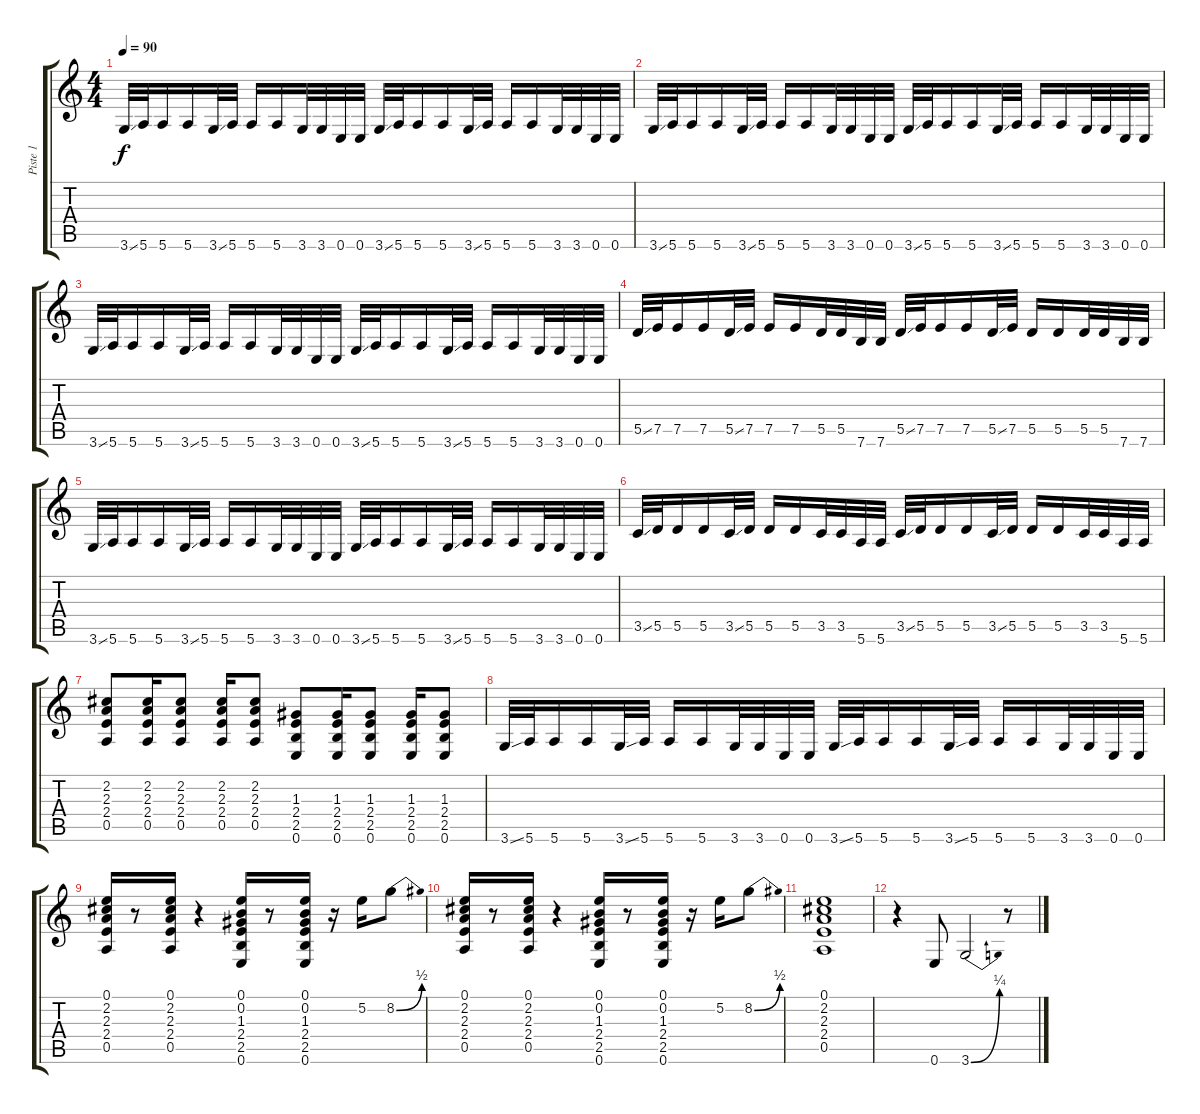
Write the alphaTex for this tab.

\track ("Piste 1" "Piste 1") {instrument electricguitarclean}
\staff {score tabs}
\tuning (E4 B3 G3 D3 A2 E2) {hide}
\ts (4 4)
\tempo 90
\clef g2
\ks c
3.6{ss}.32{dy f} 5.6.32 5.6.16 5.6.16 3.6{ss}.32 5.6.32 5.6.16 5.6.16 3.6.32 3.6.32 0.6.32 0.6.32 3.6{ss}.32 5.6.32 5.6.16 5.6.16 3.6{ss}.32 5.6.32 5.6.16 5.6.16 3.6.32 3.6.32 0.6.32 0.6.32 |
3.6{ss}.32 5.6.32 5.6.16 5.6.16 3.6{ss}.32 5.6.32 5.6.16 5.6.16 3.6.32 3.6.32 0.6.32 0.6.32 3.6{ss}.32 5.6.32 5.6.16 5.6.16 3.6{ss}.32 5.6.32 5.6.16 5.6.16 3.6.32 3.6.32 0.6.32 0.6.32 |
3.6{ss}.32 5.6.32 5.6.16 5.6.16 3.6{ss}.32 5.6.32 5.6.16 5.6.16 3.6.32 3.6.32 0.6.32 0.6.32 3.6{ss}.32 5.6.32 5.6.16 5.6.16 3.6{ss}.32 5.6.32 5.6.16 5.6.16 3.6.32 3.6.32 0.6.32 0.6.32 |
5.5{ss}.32 7.5.32 7.5.16 7.5.16 5.5{ss}.32 7.5.32 7.5.16 7.5.16 5.5.32 5.5.32 7.6.32 7.6.32 5.5{ss}.32 7.5.32 7.5.16 7.5.16 5.5{ss}.32 7.5.32 5.5.16 5.5.16 5.5.32 5.5.32 7.6.32 7.6.32 |
3.6{ss}.32 5.6.32 5.6.16 5.6.16 3.6{ss}.32 5.6.32 5.6.16 5.6.16 3.6.32 3.6.32 0.6.32 0.6.32 3.6{ss}.32 5.6.32 5.6.16 5.6.16 3.6{ss}.32 5.6.32 5.6.16 5.6.16 3.6.32 3.6.32 0.6.32 0.6.32 |
3.5{ss}.32 5.5.32 5.5.16 5.5.16 3.5{ss}.32 5.5.32 5.5.16 5.5.16 3.5.32 3.5.32 5.6.32 5.6.32 3.5{ss}.32 5.5.32 5.5.16 5.5.16 3.5{ss}.32 5.5.32 5.5.16 5.5.16 3.5.32 3.5.32 5.6.32 5.6.32 |
(2.2 2.3 2.4 0.5).8 (2.2 2.3 2.4 0.5).16 (2.2 2.3 2.4 0.5).8 (2.2 2.3 2.4 0.5).16 (2.2 2.3 2.4 0.5).8 (1.3 2.4 2.5 0.6).8 (1.3 2.4 2.5 0.6).16 (1.3 2.4 2.5 0.6).8 (1.3 2.4 2.5 0.6).16 (1.3 2.4 2.5 0.6).8 |
3.6{ss}.32 5.6.32 5.6.16 5.6.16 3.6{ss}.32 5.6.32 5.6.16 5.6.16 3.6.32 3.6.32 0.6.32 0.6.32 3.6{ss}.32 5.6.32 5.6.16 5.6.16 3.6{ss}.32 5.6.32 5.6.16 5.6.16 3.6.32 3.6.32 0.6.32 0.6.32 |
(0.1 2.2 2.3 2.4 0.5).16 r.8 (0.1 2.2 2.3 2.4 0.5).16 r.4 (0.1 0.2 1.3 2.4 2.5 0.6).16 r.8 (0.1 0.2 1.3 2.4 2.5 0.6).16 r.16 5.2.16 8.2{be (bend 0 0 60 2)}.8 |
(0.1 2.2 2.3 2.4 0.5).16 r.8 (0.1 2.2 2.3 2.4 0.5).16 r.4 (0.1 0.2 1.3 2.4 2.5 0.6).16 r.8 (0.1 0.2 1.3 2.4 2.5 0.6).16 r.16 5.2.16 8.2{be (bend 0 0 60 2)}.8 |
(0.1 2.2 2.3 2.4 0.5).1 |
r.4 0.6.8 3.6{be (bend 0 0 60 1)}.2 r.8
